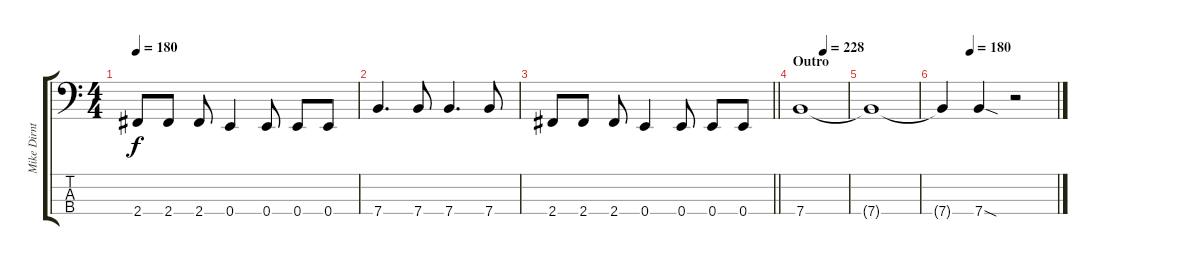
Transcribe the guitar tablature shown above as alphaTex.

\track ("Mike Dirnt (Bass)" "Mike Dirnt") {instrument electricbasspick}
\staff {score tabs}
\tuning (G2 D2 A1 E1) {hide}
\ts (4 4)
\tempo 180
\clef f4
\ks c
2.4.8{dy f} 2.4.8 2.4.8 0.4.4 0.4.8 0.4.8 0.4.8 |
7.4.4{d} 7.4.8 7.4.4{d} 7.4.8 |
\barLineRight lightlight
2.4.8 2.4.8 2.4.8 0.4.4 0.4.8 0.4.8 0.4.8 |
\section ("" "Outro")
\tempo (228 0.5)
7.4.1 |
7.4{t}.1 |
\tempo (180 0.25)
7.4{t}.4 7.4{sod}.4 r.2
